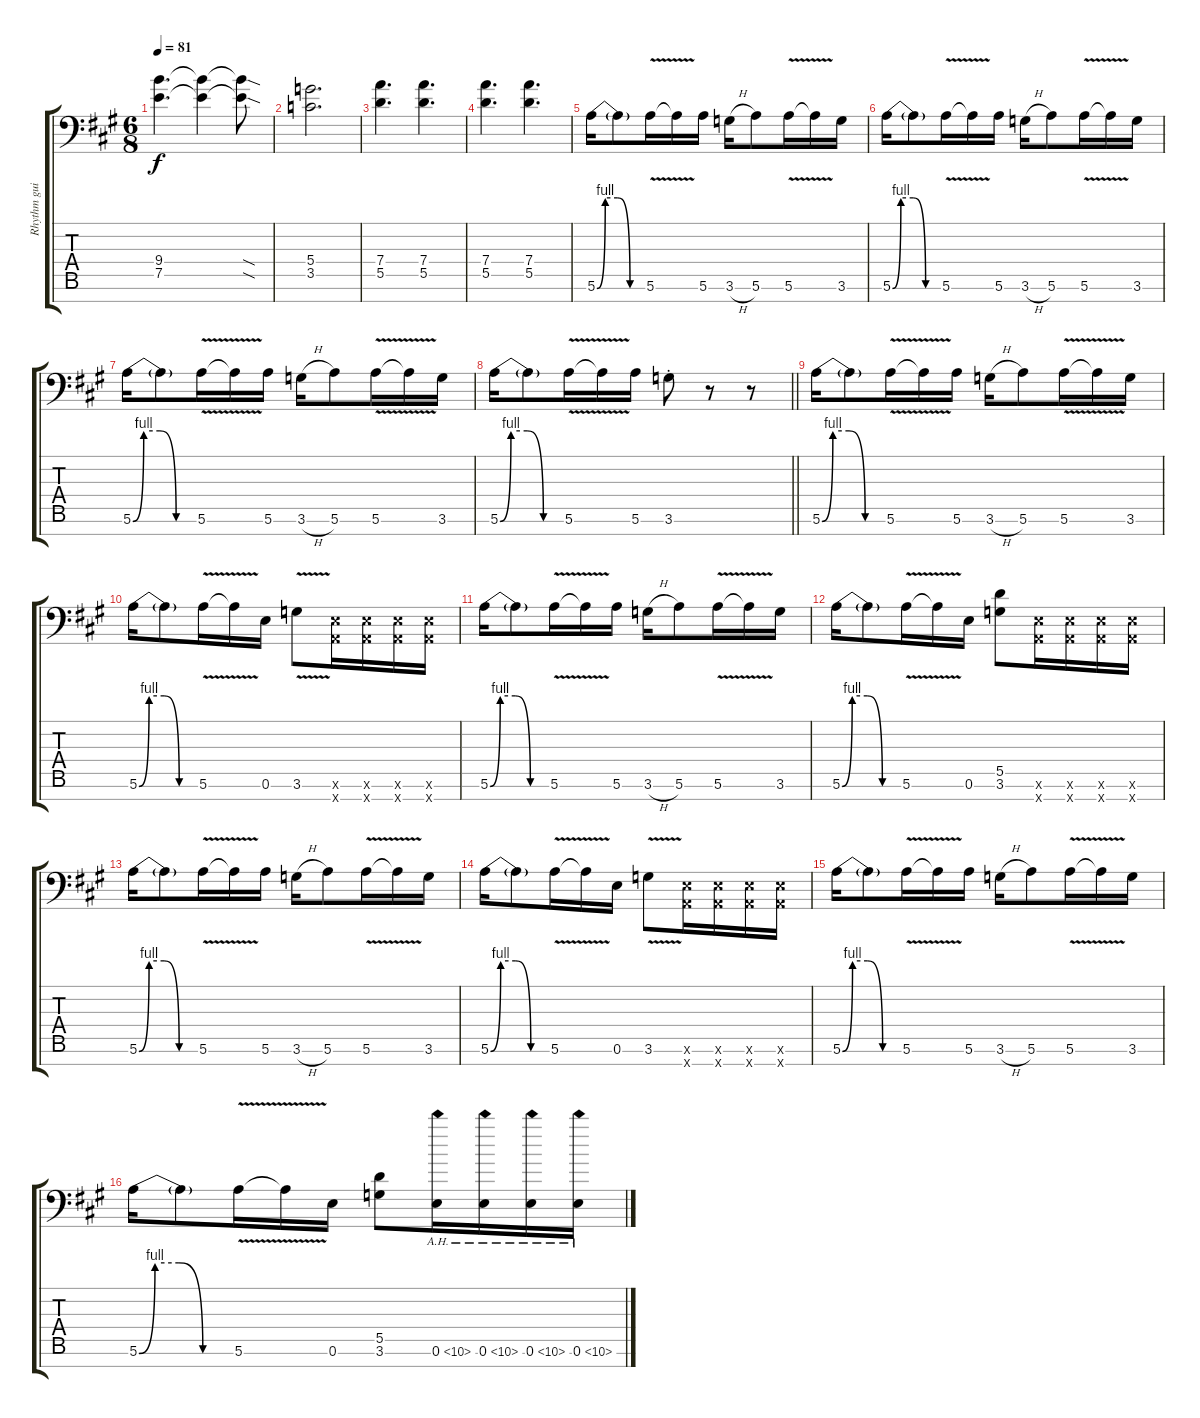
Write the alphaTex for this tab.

\track ("Rhythm guitar" "Rhythm gui") {instrument overdrivenguitar}
\staff {score tabs}
\tuning (E4 B3 G3 D3 A2 E2 A1) {hide}
\ts (6 8)
\tempo 81
\clef f4
\ks a
(9.4 7.5).4{d dy f} (9.4{t} 7.5{t}).4 (9.4{sod t} 7.5{sod t}).8 |
(5.4 3.5).2{d} |
(7.4 5.5).4{d} (7.4 5.5).4{d} |
(7.4 5.5).4{d} (7.4 5.5).4{d} |
5.6{be (custom 0 0 10 4 25 4 40 0 60 0)}.16 5.6{t}.8 5.6{v}.16 5.6{v t}.16 5.6.16 3.6{h}.16 5.6.8 5.6{v}.16 5.6{v t}.16 3.6.16 |
5.6{be (custom 0 0 10 4 25 4 40 0 60 0)}.16 5.6{t}.8 5.6{v}.16 5.6{v t}.16 5.6.16 3.6{h}.16 5.6.8 5.6{v}.16 5.6{v t}.16 3.6.16 |
5.6{be (custom 0 0 10 4 25 4 40 0 60 0)}.16 5.6{t}.8 5.6{v}.16 5.6{v t}.16 5.6.16 3.6{h}.16 5.6.8 5.6{v}.16 5.6{v t}.16 3.6.16 |
\barLineRight lightlight
5.6{be (custom 0 0 10 4 25 4 40 0 60 0)}.16 5.6{t}.8 5.6{v}.16 5.6{v t}.16 5.6.16 3.6{st}.8 r.8 r.8 |
5.6{be (custom 0 0 10 4 25 4 40 0 60 0)}.16 5.6{t}.8 5.6{v}.16 5.6{v t}.16 5.6.16 3.6{h}.16 5.6.8 5.6{v}.16 5.6{v t}.16 3.6.16 |
5.6{be (custom 0 0 10 4 25 4 40 0 60 0)}.16 5.6{t}.8 5.6{v}.16 5.6{v t}.16 0.6.16 3.6{v}.8 (0.6{x} 0.7{x}).16 (0.6{x} 0.7{x}).16 (0.6{x} 0.7{x}).16 (0.6{x} 0.7{x}).16 |
5.6{be (custom 0 0 10 4 25 4 40 0 60 0)}.16 5.6{t}.8 5.6{v}.16 5.6{v t}.16 5.6.16 3.6{h}.16 5.6.8 5.6{v}.16 5.6{v t}.16 3.6.16 |
5.6{be (custom 0 0 10 4 25 4 40 0 60 0)}.16 5.6{t}.8 5.6{v}.16 5.6{v t}.16 0.6.16 (5.5 3.6).8 (0.6{x} 0.7{x}).16 (0.6{x} 0.7{x}).16 (0.6{x} 0.7{x}).16 (0.6{x} 0.7{x}).16 |
5.6{be (custom 0 0 10 4 25 4 40 0 60 0)}.16 5.6{t}.8 5.6{v}.16 5.6{v t}.16 5.6.16 3.6{h}.16 5.6.8 5.6{v}.16 5.6{v t}.16 3.6.16 |
5.6{be (custom 0 0 10 4 25 4 40 0 60 0)}.16 5.6{t}.8 5.6{v}.16 5.6{v t}.16 0.6.16 3.6{v}.8 (0.6{x} 0.7{x}).16 (0.6{x} 0.7{x}).16 (0.6{x} 0.7{x}).16 (0.6{x} 0.7{x}).16 |
5.6{be (custom 0 0 10 4 25 4 40 0 60 0)}.16 5.6{t}.8 5.6{v}.16 5.6{v t}.16 5.6.16 3.6{h}.16 5.6.8 5.6{v}.16 5.6{v t}.16 3.6.16 |
5.6{be (custom 0 0 10 4 25 4 40 0 60 0)}.16 5.6{t}.8 5.6{v}.16 5.6{v t}.16 0.6.16 (5.5 3.6).8 0.6{ah 10}.16 0.6{ah 10}.16 0.6{ah 10}.16 0.6{ah 10}.16
